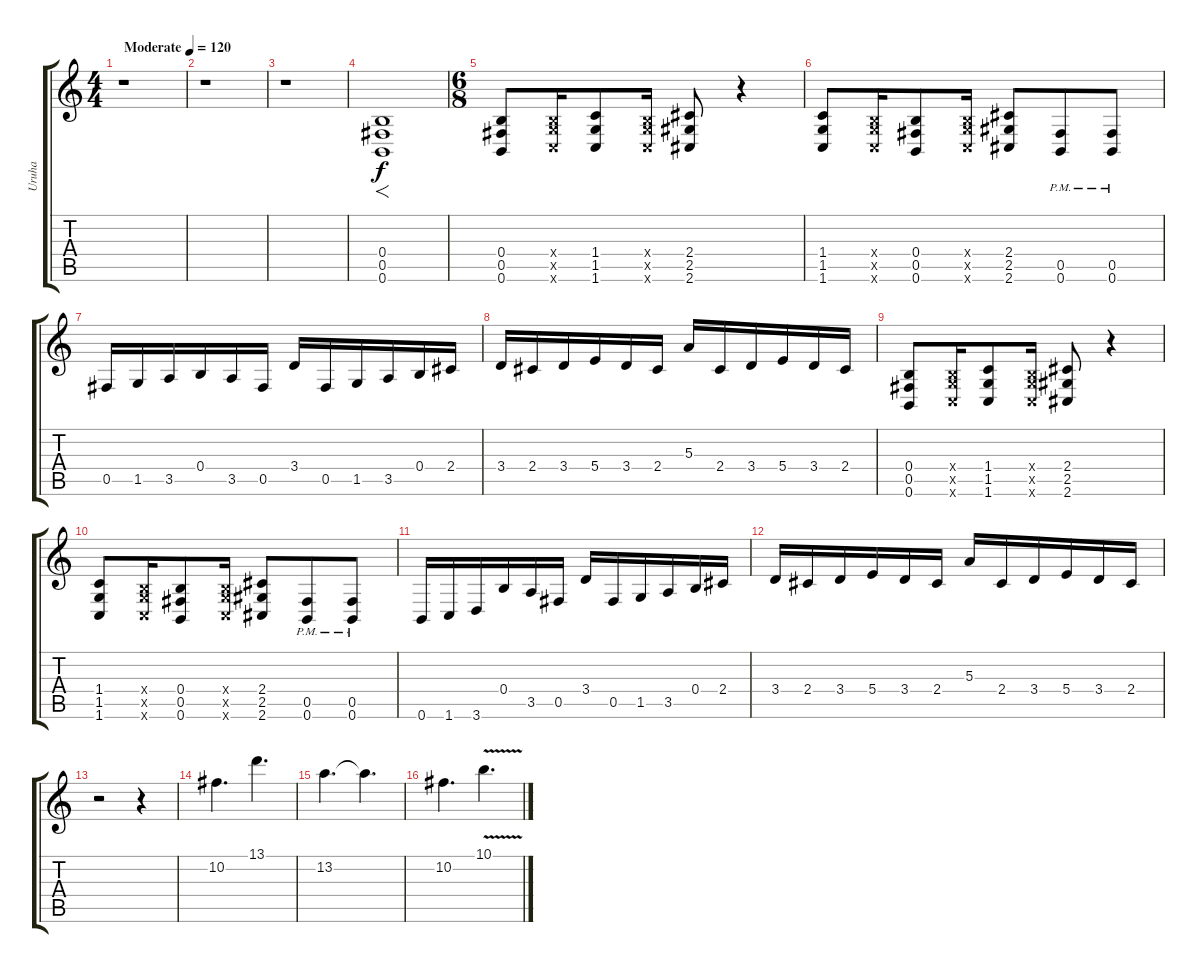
\track ("Uruha" "Uruha") {instrument overdrivenguitar}
\staff {score tabs}
\tuning (Db4 Ab3 E3 B2 Gb2 B1) {hide}
\ts (4 4)
\tempo (120 "Moderate")
\tempo 100
\tempo (120 "Moderate")
\clef g2
\ks c
r.1{dy f instrument overdrivenguitar} |
r.1 |
r.1 |
(0.4 0.5 0.6).1{f} |
\ts (6 8)
(0.4 0.5 0.6).8 (0.4{x} 1.5{x} 1.6{x}).16 (1.4 1.5 1.6).8 (0.4{x} 1.5{x} 1.6{x}).16 (2.4 2.5 2.6).8 r.4 |
(1.4 1.5 1.6).8 (0.4{x} 1.5{x} 1.6{x}).16 (0.4 0.5 0.6).8 (0.4{x} 1.5{x} 1.6{x}).16 (2.4 2.5 2.6).8 (0.5{pm} 0.6{pm}).8 (0.5{pm} 0.6).8 |
0.5.16 1.5.16 3.5.16 0.4.16 3.5.16 0.5.16 3.4.16 0.5.16 1.5.16 3.5.16 0.4.16 2.4.16 |
3.4.16 2.4.16 3.4.16 5.4.16 3.4.16 2.4.16 5.3.16 2.4.16 3.4.16 5.4.16 3.4.16 2.4.16 |
(0.4 0.5 0.6).8 (0.4{x} 1.5{x} 1.6{x}).16 (1.4 1.5 1.6).8 (0.4{x} 1.5{x} 1.6{x}).16 (2.4 2.5 2.6).8 r.4 |
(1.4 1.5 1.6).8 (0.4{x} 1.5{x} 1.6{x}).16 (0.4 0.5 0.6).8 (0.4{x} 1.5{x} 1.6{x}).16 (2.4 2.5 2.6).8 (0.5{pm} 0.6{pm}).8 (0.5{pm} 0.6).8 |
0.6.16 1.6.16 3.6.16 0.4.16 3.5.16 0.5.16 3.4.16 0.5.16 1.5.16 3.5.16 0.4.16 2.4.16 |
3.4.16 2.4.16 3.4.16 5.4.16 3.4.16 2.4.16 5.3.16 2.4.16 3.4.16 5.4.16 3.4.16 2.4.16 |
r.2 r.4 |
10.2.4{d} 13.1.4{d} |
13.2.4{d} 13.2{t}.4{d} |
10.2.4{d} 10.1{v}.4{d}
